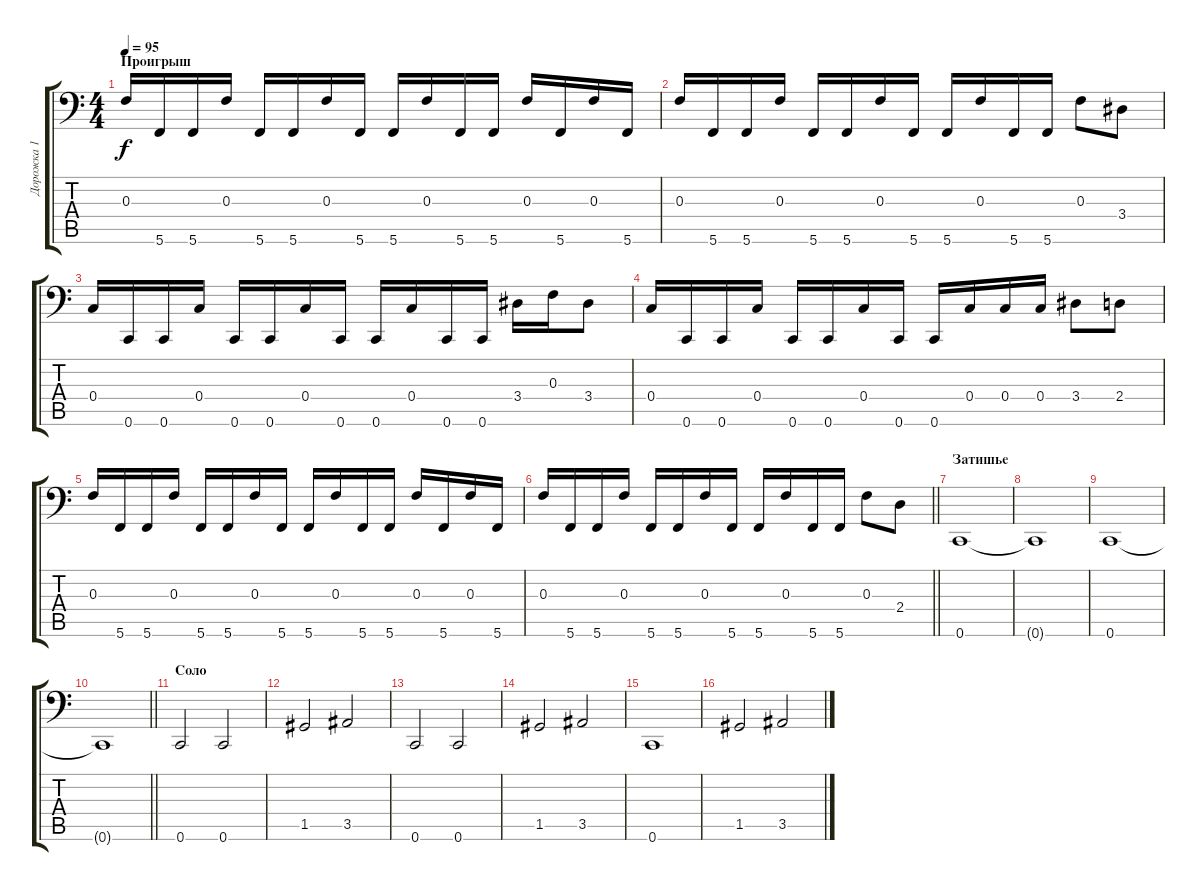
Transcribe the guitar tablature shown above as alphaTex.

\track ("Дорожка 1" "Дорожка 1") {instrument synthbass2}
\staff {score tabs}
\tuning (D3 A2 F2 C2 G1 C1) {hide}
\ts (4 4)
\section ("" "Проигрыш")
\tempo 95
\clef f4
\ks c
0.3.16{dy f} 5.6.16 5.6.16 0.3.16 5.6.16 5.6.16 0.3.16 5.6.16 5.6.16 0.3.16 5.6.16 5.6.16 0.3.16 5.6.16 0.3.16 5.6.16 |
0.3.16 5.6.16 5.6.16 0.3.16 5.6.16 5.6.16 0.3.16 5.6.16 5.6.16 0.3.16 5.6.16 5.6.16 0.3.8 3.4.8 |
0.4.16 0.6.16 0.6.16 0.4.16 0.6.16 0.6.16 0.4.16 0.6.16 0.6.16 0.4.16 0.6.16 0.6.16 3.4.16 0.3.16 3.4.8 |
0.4.16 0.6.16 0.6.16 0.4.16 0.6.16 0.6.16 0.4.16 0.6.16 0.6.16 0.4.16 0.4.16 0.4.16 3.4.8 2.4.8 |
0.3.16 5.6.16 5.6.16 0.3.16 5.6.16 5.6.16 0.3.16 5.6.16 5.6.16 0.3.16 5.6.16 5.6.16 0.3.16 5.6.16 0.3.16 5.6.16 |
\barLineRight lightlight
0.3.16 5.6.16 5.6.16 0.3.16 5.6.16 5.6.16 0.3.16 5.6.16 5.6.16 0.3.16 5.6.16 5.6.16 0.3.8 2.4.8 |
\section ("" "Затишье")
0.6.1 |
0.6{t}.1 |
0.6.1 |
\barLineRight lightlight
0.6{t}.1 |
\section ("" "Соло")
0.6.2 0.6.2 |
1.5.2 3.5.2 |
0.6.2 0.6.2 |
1.5.2 3.5.2 |
0.6.1 |
1.5.2 3.5.2
